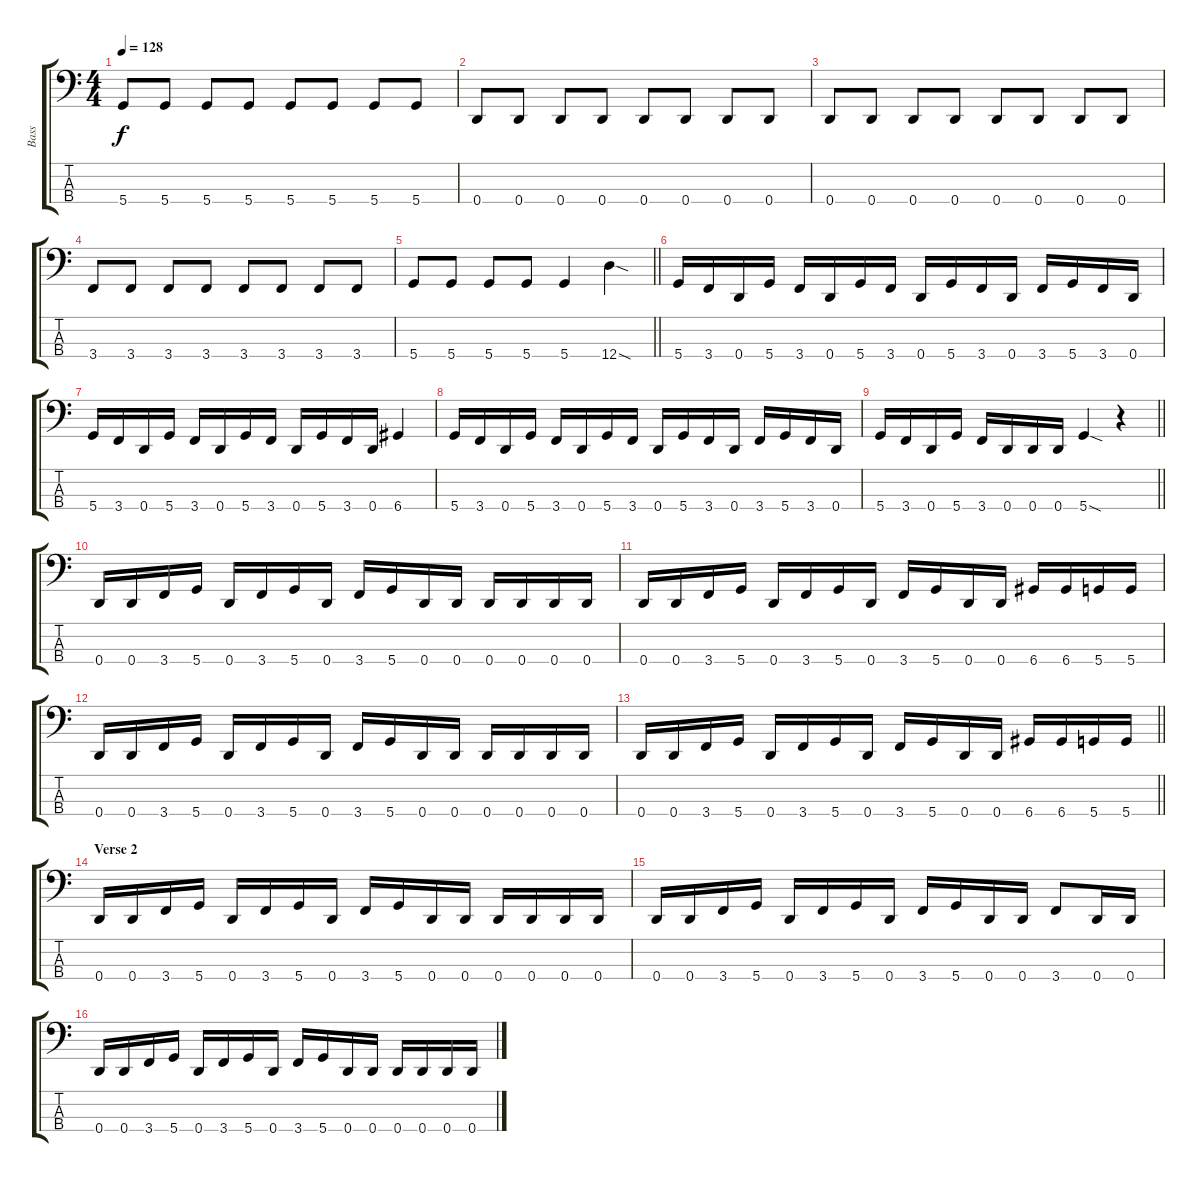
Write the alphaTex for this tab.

\track ("Bass" "Bass") {instrument electricbassfinger}
\staff {score tabs}
\tuning (G2 D2 A1 D1) {hide}
\ts (4 4)
\tempo 128
\clef f4
\ks c
5.4.8{dy f} 5.4.8 5.4.8 5.4.8 5.4.8 5.4.8 5.4.8 5.4.8 |
0.4.8 0.4.8 0.4.8 0.4.8 0.4.8 0.4.8 0.4.8 0.4.8 |
0.4.8 0.4.8 0.4.8 0.4.8 0.4.8 0.4.8 0.4.8 0.4.8 |
3.4.8 3.4.8 3.4.8 3.4.8 3.4.8 3.4.8 3.4.8 3.4.8 |
\barLineRight lightlight
5.4.8 5.4.8 5.4.8 5.4.8 5.4.4 12.4{sod}.4 |
\section ("" "")
5.4.16 3.4.16 0.4.16 5.4.16 3.4.16 0.4.16 5.4.16 3.4.16 0.4.16 5.4.16 3.4.16 0.4.16 3.4.16 5.4.16 3.4.16 0.4.16 |
5.4.16 3.4.16 0.4.16 5.4.16 3.4.16 0.4.16 5.4.16 3.4.16 0.4.16 5.4.16 3.4.16 0.4.16 6.4.4 |
5.4.16 3.4.16 0.4.16 5.4.16 3.4.16 0.4.16 5.4.16 3.4.16 0.4.16 5.4.16 3.4.16 0.4.16 3.4.16 5.4.16 3.4.16 0.4.16 |
\barLineRight lightlight
5.4.16 3.4.16 0.4.16 5.4.16 3.4.16 0.4.16 0.4.16 0.4.16 5.4{sod}.4 r.4 |
\section ("" "")
0.4.16 0.4.16 3.4.16 5.4.16 0.4.16 3.4.16 5.4.16 0.4.16 3.4.16 5.4.16 0.4.16 0.4.16 0.4.16 0.4.16 0.4.16 0.4.16 |
0.4.16 0.4.16 3.4.16 5.4.16 0.4.16 3.4.16 5.4.16 0.4.16 3.4.16 5.4.16 0.4.16 0.4.16 6.4.16 6.4.16 5.4.16 5.4.16 |
0.4.16 0.4.16 3.4.16 5.4.16 0.4.16 3.4.16 5.4.16 0.4.16 3.4.16 5.4.16 0.4.16 0.4.16 0.4.16 0.4.16 0.4.16 0.4.16 |
\barLineRight lightlight
0.4.16 0.4.16 3.4.16 5.4.16 0.4.16 3.4.16 5.4.16 0.4.16 3.4.16 5.4.16 0.4.16 0.4.16 6.4.16 6.4.16 5.4.16 5.4.16 |
\section ("" "Verse 2")
0.4.16 0.4.16 3.4.16 5.4.16 0.4.16 3.4.16 5.4.16 0.4.16 3.4.16 5.4.16 0.4.16 0.4.16 0.4.16 0.4.16 0.4.16 0.4.16 |
0.4.16 0.4.16 3.4.16 5.4.16 0.4.16 3.4.16 5.4.16 0.4.16 3.4.16 5.4.16 0.4.16 0.4.16 3.4.8 0.4.16 0.4.16 |
0.4.16 0.4.16 3.4.16 5.4.16 0.4.16 3.4.16 5.4.16 0.4.16 3.4.16 5.4.16 0.4.16 0.4.16 0.4.16 0.4.16 0.4.16 0.4.16
